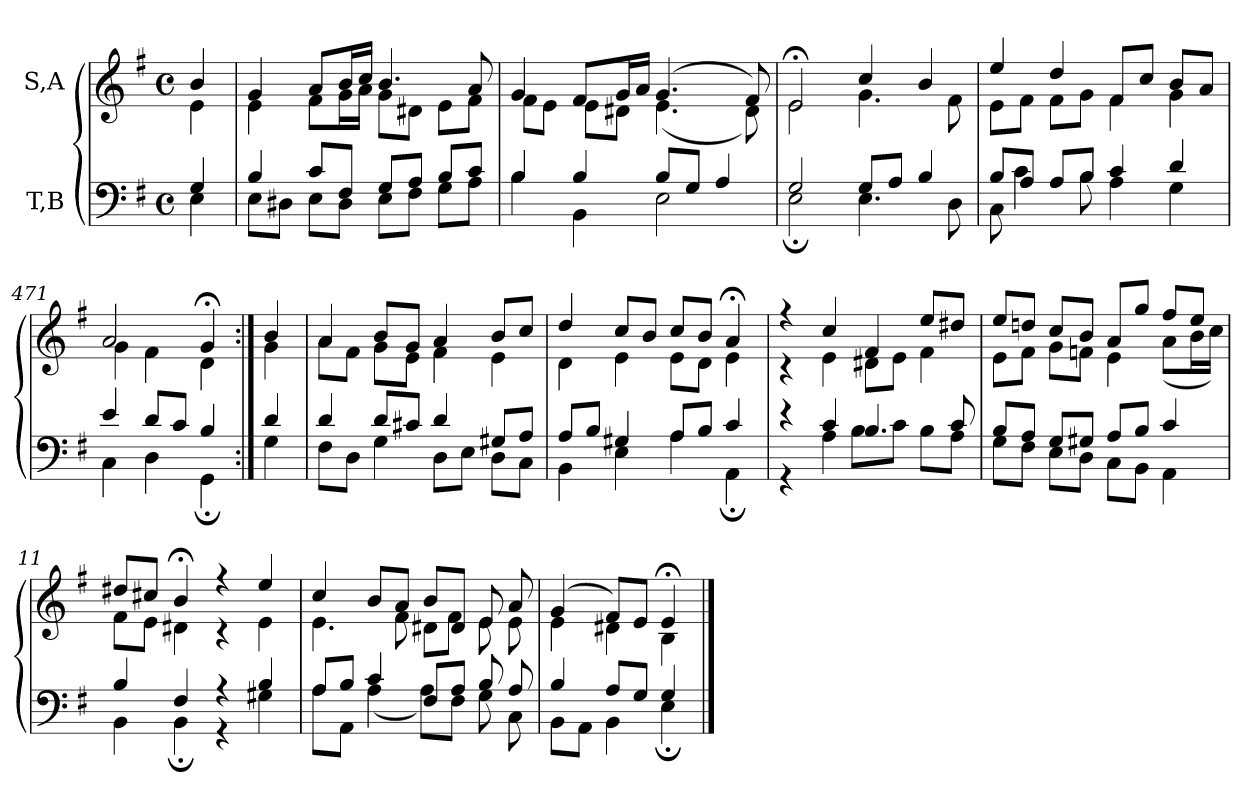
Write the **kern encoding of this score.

**kern	**kern
*part2	*part1
*staff2	*staff1
*I"T,B	*I"S,A
*clefF4	*clefG2
*k[f#]	*k[f#]
*M4/4	*M4/4
*met(c)	*met(c)
=	=
*^	*^
4G	4E	4b	4e
=1	=1	=1	=1
4B	8EL	4g	4e
.	8D#XJ	.	.
8cL	8EL	8aL	8f#L
8F#J	8D#J	16bL	16gL
.	.	16ccJJ	16aJJ
8GL	8EL	4.b	8gL
8AJ	8F#J	.	8d#XJ
8BL	8GL	.	8eL
8cJ	8AJ	8a	8f#J
=2	=2	=2	=2
4B	4B	4g	8f#L
.	.	.	8eJ
4B	4BB	8f#L	8eL
.	.	16gL	8d#XJ
.	.	16aJJ	.
8BL	2E	(>4.g	(<4.e
8GJ	.	.	.
4A	.	.	.
.	.	8f#)	8d#)
=3	=3	=3	=3
2G	2E;	2e;<	2e
8GL	4.E	4cc	4.g
8AJ	.	.	.
4B	.	4b	.
.	8D	.	8f#
=4	=4	=4	=4
8BL	8C	4ee	8eL
8AJ	4c	.	8f#J
8AL	.	4dd	8f#L
8BJ	8B	.	8gJ
4c	4A	8f#L	4f#
.	.	8ccJ	.
4d	4G	8bL	4g
.	.	8aJ	.
=471	=471	=471	=471
4e	4C	2a	4g
8dL	4D	.	4f#
8cJ	.	.	.
4B	4GG;	4g;<	4d
=472:|!	=472:|!	=472:|!	=472:|!
4d	4G	4b	4g
=7	=7	=7	=7
4d	8F#L	4a	8aL
.	8DJ	.	8f#J
8dL	4G	8bL	8gL
8c#XJ	.	8gJ	8eJ
4d	8DL	4a	4f#
.	8EJ	.	.
8G#XL	8DL	8bL	4e
8AJ	8CJ	8ccJ	.
=8	=8	=8	=8
8AL	4BB	4dd	4d
8BJ	.	.	.
4G#X	4E	8ccL	4e
.	.	8bJ	.
8AL	4A	8ccL	8eL
8BJ	.	8bJ	8dJ
4c	4AA;	4a;<	4e
=9	=9	=9	=9
4r	4r	4r	4r
4c	4A	4cc	4e
4.B	8BL	4f#	8d#XL
.	8cJ	.	8eJ
.	8BL	8eeL	4f#
8c	8AJ	8dd#XJ	.
=10	=10	=10	=10
8BL	8GL	8eeL	8eL
8AJ	8F#J	8ddnJ	8f#J
8GL	8EL	8ccL	8gL
8G#XJ	8DJ	8bJ	8fnJ
8AL	8CL	8aL	4e
8BJ	8BBJ	8ggJ	.
4c	4AA	8ff#L	(<8aL
.	.	8eeJ	16bL
.	.	.	16ccJJ)
=11	=11	=11	=11
4B	4BB	8dd#XL	8f#L
.	.	8cc#XJ	8eJ
4F#	4BB;	4b;<	4d#X
4r	4r	4r	4r
4B	4G#X	4ee	4e
=12	=12	=12	=12
8AL	8AL	4cc	4.e
8BJ	8AAJ	.	.
4c	(<4A	8bL	.
.	.	8aJ	8f#
8F#L	8AL)	8bL	8d#XL
8AJ	8F#J	8d#J	8f#J
8B	8G	8e	8e
8A	8C	8a	8e
=13	=13	=13	=13
4B	8BBL	(>4g	4e
.	8AAJ	.	.
8AL	4BB	8f#L)	4d#X
8GJ	.	8eJ	.
4G	4E;	4e;<	4B
*v	*v	*	*
*	*v	*v
==	==
*-	*-
